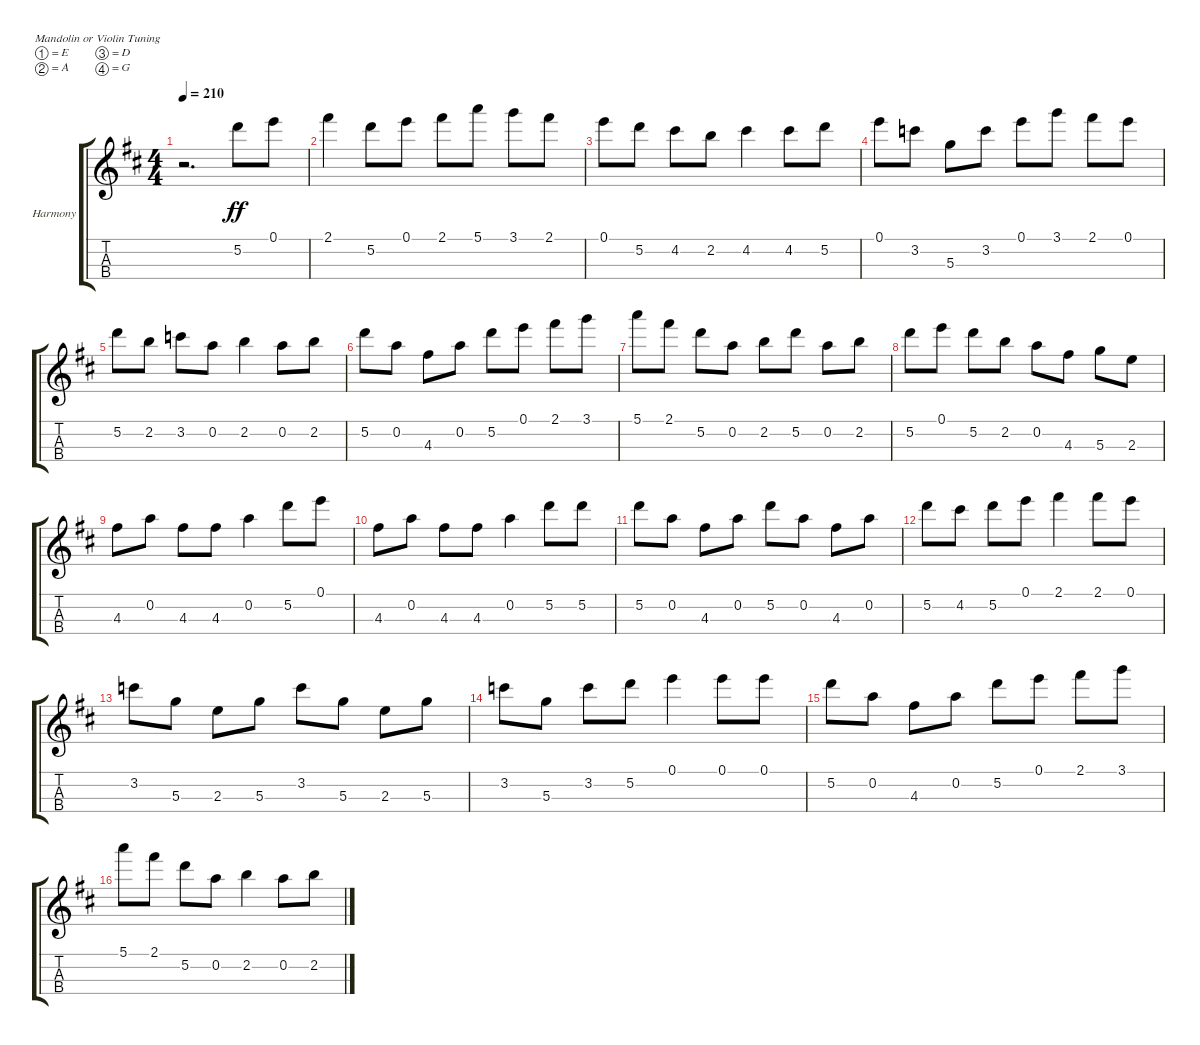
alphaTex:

\bracketExtendMode groupsimilarinstruments
\firstSystemTrackNameOrientation horizontal
\otherSystemsTrackNameOrientation horizontal
\track ("Harmony" "Harmony") {instrument acousticguitarsteel}
\staff {score tabs}
\tuning (E5 A4 D4 G3)
\ts (4 4)
\tempo 210
\clef g2
\ks d
r.2{d dy ff instrument acousticguitarsteel} 5.2.8 0.1.8 |
2.1.4 5.2.8 0.1.8 2.1.8 5.1.8 3.1.8 2.1.8 |
0.1.8 5.2.8 4.2.8 2.2.8 4.2.4 4.2.8 5.2.8 |
0.1.8 3.2.8 5.3.8 3.2.8 0.1.8 3.1.8 2.1.8 0.1.8 |
5.2.8 2.2.8 3.2.8 0.2.8 2.2.4 0.2.8 2.2.8 |
5.2.8 0.2.8 4.3.8 0.2.8 5.2.8 0.1.8 2.1.8 3.1.8 |
5.1.8 2.1.8 5.2.8 0.2.8 2.2.8 5.2.8 0.2.8 2.2.8 |
5.2.8 0.1.8 5.2.8 2.2.8 0.2.8 4.3.8 5.3.8 2.3.8 |
4.3.8 0.2.8 4.3.8 4.3.8 0.2.4 5.2.8 0.1.8 |
4.3.8 0.2.8 4.3.8 4.3.8 0.2.4 5.2.8 5.2.8 |
5.2.8 0.2.8 4.3.8 0.2.8 5.2.8 0.2.8 4.3.8 0.2.8 |
5.2.8 4.2.8 5.2.8 0.1.8 2.1.4 2.1.8 0.1.8 |
3.2.8 5.3.8 2.3.8 5.3.8 3.2.8 5.3.8 2.3.8 5.3.8 |
3.2.8 5.3.8 3.2.8 5.2.8 0.1.4 0.1.8 0.1.8 |
5.2.8 0.2.8 4.3.8 0.2.8 5.2.8 0.1.8 2.1.8 3.1.8 |
5.1.8 2.1.8 5.2.8 0.2.8 2.2.4 0.2.8 2.2.8
